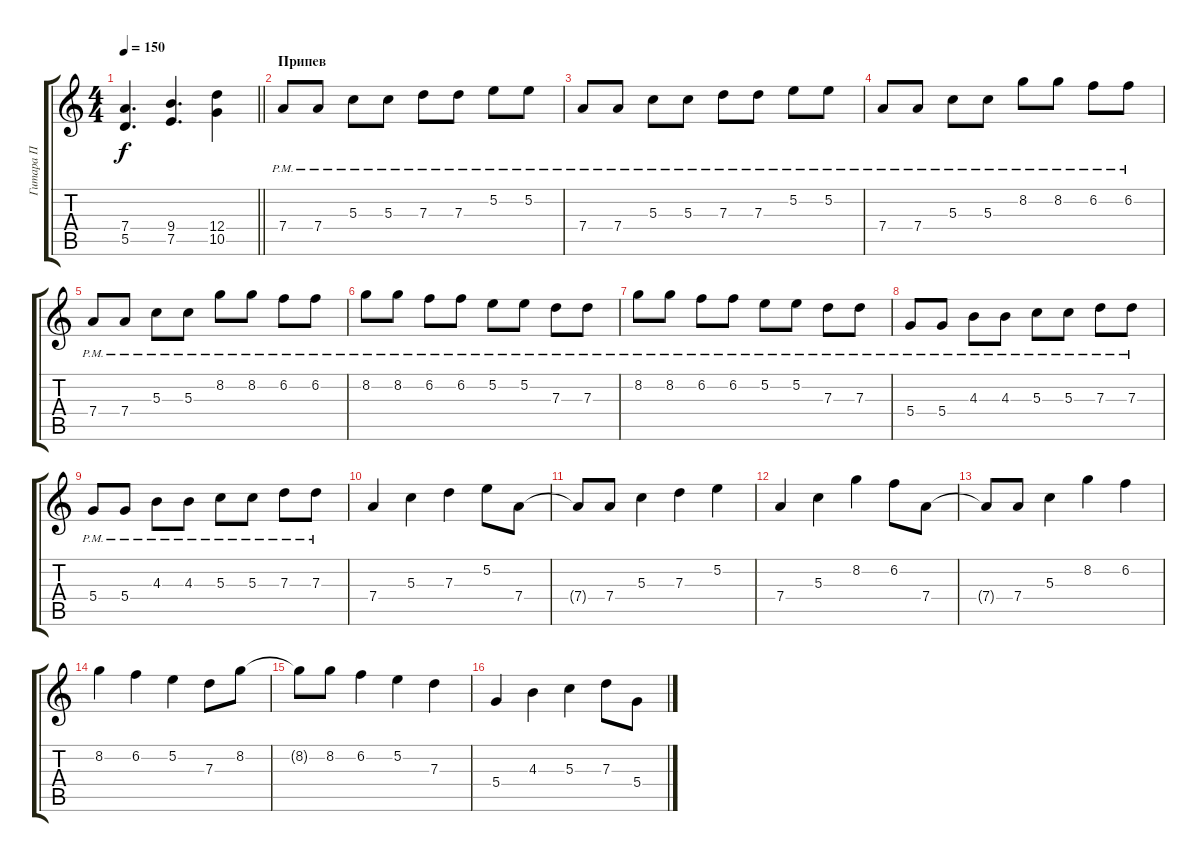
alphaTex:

\track ("Гитара П" "Гитара П") {instrument distortionguitar}
\staff {score tabs}
\tuning (E4 B3 G3 D3 A2 E2) {hide}
\ts (4 4)
\tempo 150
\clef g2
\barLineRight lightlight
\ks c
(7.4 5.5).4{d dy f} (9.4 7.5).4{d} (12.4 10.5).4 |
\section ("" "Припев")
7.4{pm}.8 7.4{pm}.8 5.3{pm}.8 5.3{pm}.8 7.3{pm}.8 7.3{pm}.8 5.2{pm}.8 5.2{pm}.8 |
7.4{pm}.8 7.4{pm}.8 5.3{pm}.8 5.3{pm}.8 7.3{pm}.8 7.3{pm}.8 5.2{pm}.8 5.2{pm}.8 |
7.4{pm}.8 7.4{pm}.8 5.3{pm}.8 5.3{pm}.8 8.2{pm}.8 8.2{pm}.8 6.2{pm}.8 6.2{pm}.8 |
7.4{pm}.8 7.4{pm}.8 5.3{pm}.8 5.3{pm}.8 8.2{pm}.8 8.2{pm}.8 6.2{pm}.8 6.2{pm}.8 |
8.2{pm}.8 8.2{pm}.8 6.2{pm}.8 6.2{pm}.8 5.2{pm}.8 5.2{pm}.8 7.3{pm}.8 7.3{pm}.8 |
8.2{pm}.8 8.2{pm}.8 6.2{pm}.8 6.2{pm}.8 5.2{pm}.8 5.2{pm}.8 7.3{pm}.8 7.3{pm}.8 |
5.4{pm}.8 5.4{pm}.8 4.3{pm}.8 4.3{pm}.8 5.3{pm}.8 5.3{pm}.8 7.3{pm}.8 7.3{pm}.8 |
5.4{pm}.8 5.4{pm}.8 4.3{pm}.8 4.3{pm}.8 5.3{pm}.8 5.3{pm}.8 7.3{pm}.8 7.3{pm}.8 |
7.4.4 5.3.4 7.3.4 5.2.8 7.4.8 |
7.4{t}.8 7.4.8 5.3.4 7.3.4 5.2.4 |
7.4.4 5.3.4 8.2.4 6.2.8 7.4.8 |
7.4{t}.8 7.4.8 5.3.4 8.2.4 6.2.4 |
8.2.4 6.2.4 5.2.4 7.3.8 8.2.8 |
8.2{t}.8 8.2.8 6.2.4 5.2.4 7.3.4 |
5.4.4 4.3.4 5.3.4 7.3.8 5.4.8
